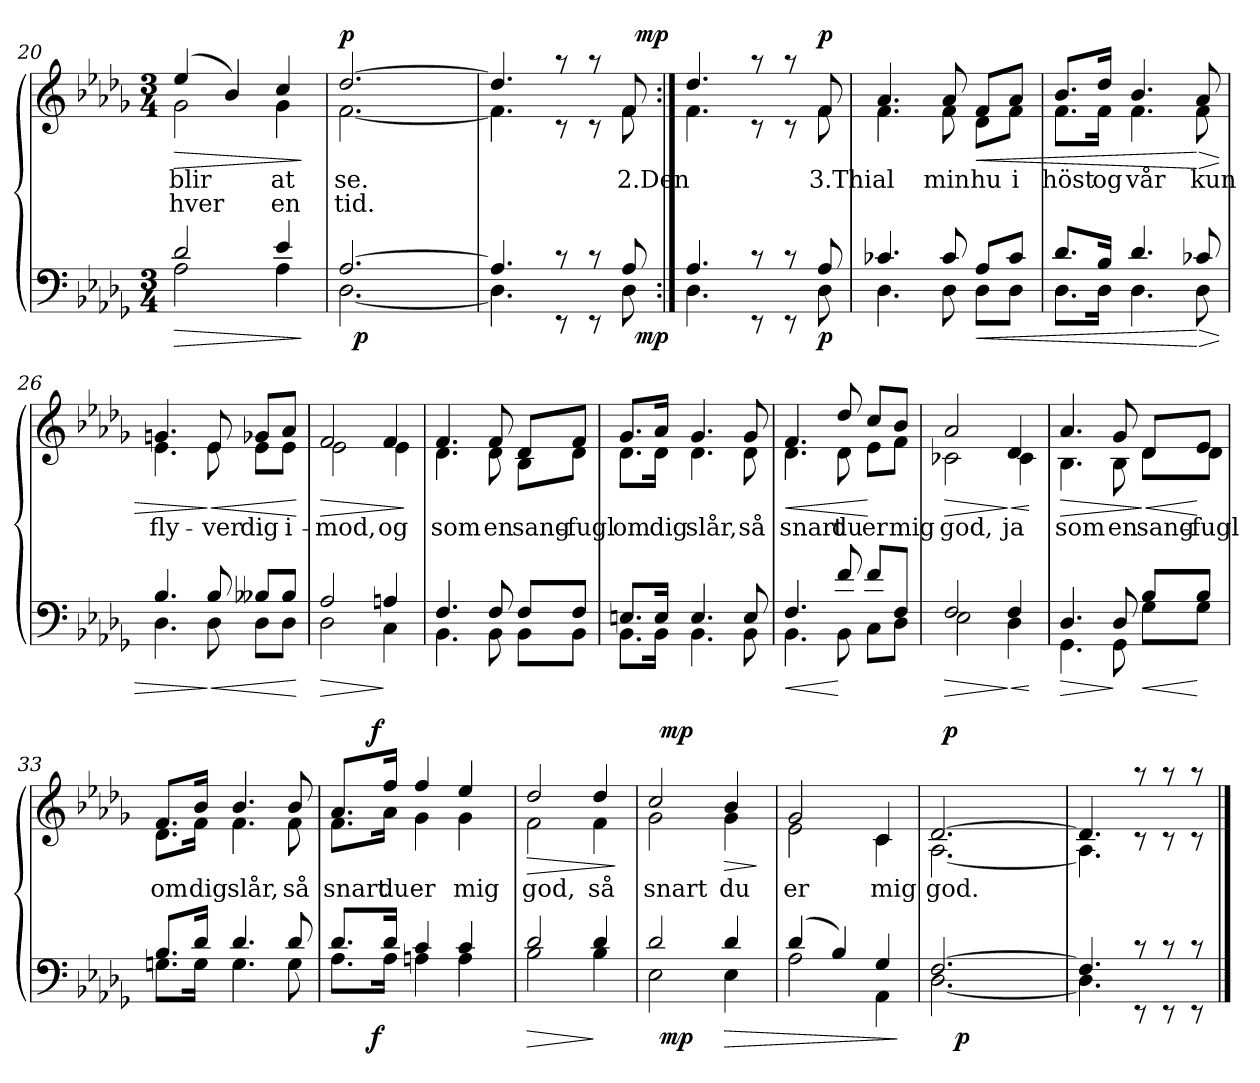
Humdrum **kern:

**kern	**dynam	**kern	**text	**text	**dynam
*part2	*part2	*part1	*part1	*part1	*part1
*staff2	*staff2	*staff1	*staff1	*staff1	*staff1
*clefF4	*	*clefG2	*	*	*
*k[b-e-a-d-g-]	*	*k[b-e-a-d-g-]	*	*	*
*D-:	*	*D-:	*	*	*
*M3/4	*	*M3/4	*	*	*
=20	=20	=20	=20	=20	=20
!	!LO:HP:b	!	!LO:LY:b	!LO:LY:b	!LO:HP:b
*^	*	*^	*	*	*
2d-/	2A-\	>	(>4ee-/	2g-\	blir	hver	>
.	.	.	4b-/)	.	.	.	.
!	!	!	!	!	!LO:LY:b	!LO:LY:b	!
4e-/	4A-\	.	4cc/	4g-\	at	en	.
*v	*v	*	*	*	*	*	*
*	*	*v	*v	*	*	*
.	]	.	.	.	]
=21	=21	=21	=21	=21	=21
*^	*	*	*	*	*
!	!	!	!	!LO:LY:b	!LO:LY:b	!LO:DY:a
*	*^	*	*^	*	*	*
[>2.A-/	[<2.D-\	32ryy	.	[>2.dd-/	[<2.f\	se.	tid.	p
!	!	!	!LO:DY:b	!	!	!	!	!
.	.	2ryy	p	.	.	.	.	.
.	.	8..ryy	.	.	.	.	.	.
=22	=22	=22	=22	=22	=22	=22	=22	=22
*	*	*	*	*	*^	*	*	*
4.A-/]	4.D-\]	2ryy	.	4.dd-/]	4.f\]	2ryy	.	.	.
8rc	8rEE	.	.	8raa	8rc	.	.	.	.
8rc	8rEE	8ryy	.	8raa	8rc	8ryy	.	.	.
!	!	!	!	!	!	!	!LO:LY:b	!	!
8A-/	8D-\	32ryy	.	8f/	8f\	32ryy	2.Den	.	.
!	!	!	!LO:DY:b	!	!	!	!	!	!LO:DY:a
.	.	16.ryy	mp	.	.	16.ryy	.	.	mp
*	*v	*v	*	*	*	*	*	*	*
*	*	*	*	*v	*v	*	*	*
!!LO:PB:g=z
=23:|!	=23:|!	=23:|!	=23:|!	=23:|!	=23:|!	=23:|!	=23:|!
4.A-/	4.D-\	.	4.dd-/	4.f\	.	.	.
8rc	8rEE	.	8raa	8rc	.	.	.
8rc	8rEE	.	8raa	8rc	.	.	.
!	!	!LO:DY:b	!	!	!LO:LY:b	!	!LO:DY:a
8A-/	8D-\	p	8f/	8f\	3.Thi	.	p
=24	=24	=24	=24	=24	=24	=24	=24
!	!	!	!	!	!LO:LY:b	!	!
4.c-X/	4.D-\	.	4.a-/	4.f\	al	.	.
!	!	!	!	!	!LO:LY:b	!	!
8c-/	8D-\	.	8a-/	8f\	min	.	.
!	!	!LO:HP:b	!	!	!LO:LY:b	!	!LO:HP:b
8A-/L	8D-\L	<	8f/L	8d-\L	hu	.	<
!	!	!	!	!	!LO:LY:b	!	!
8c-/J	8D-\J	.	8a-/J	8f\J	i	.	.
=25	=25	=25	=25	=25	=25	=25	=25
!	!	!	!	!	!LO:LY:b	!	!
8.d-/L	8.D-\L	.	8.b-/L	8.f\L	höst	.	.
!	!	!	!	!	!LO:LY:b	!	!
16B-/Jk	16D-\Jk	.	16dd-/Jk	16f\Jk	og	.	.
!	!	!	!	!	!LO:LY:b	!	!
4.d-/	4.D-\	.	4.b-/	4.f\	vår	.	.
!	!	!LO:HP:n=1:b	!	!	!LO:LY:b	!	!LO:HP:n=1:b
8c-X/	8D-\	[ >	8a-/	8f\	kun	.	[ >
=26	=26	=26	=26	=26	=26	=26	=26
!	!	!	!	!	!LO:LY:b	!	!
4.B-/	4.D-\	.	4.gn/	4.e-\	fly-	.	.
!	!	!LO:HP:n=1:b	!	!	!LO:LY:b	!	!LO:HP:n=1:b
8B-/	8D-\	] <	8e-/	8e-\	-ver	.	] <
!	!	!	!	!	!LO:LY:b	!	!
8B--X/L	8D-\L	.	8g-X/L	8e-\L	dig	.	.
!	!	!	!	!	!LO:LY:b	!	!
8B--/J	8D-\J	.	8a-/J	8e-\J	i-	.	.
*v	*v	*	*	*	*	*	*
*	*	*v	*v	*	*	*
.	[	.	.	.	[
=27	=27	=27	=27	=27	=27
!	!LO:HP:b	!	!LO:LY:b	!	!LO:HP:b
*^	*	*^	*	*	*
2A-/	2D-\	>	2f/	2e-\	-mod,	.	>
!	!	!	!	!	!LO:LY:b	!	!
4An/	4C\	]	4f/	4e-\	og	.	.
*v	*v	*	*	*	*	*	*
*	*	*v	*v	*	*	*
.	.	.	.	.	]
!!LO:LB:g=z
=28	=28	=28	=28	=28	=28
*^	*	*	*	*	*
!	!	!	!	!LO:LY:b	!	!
*	*	*	*^	*	*	*
4.F/	4.BB-\	.	4.f/	4.d-\	som	.	.
!	!	!	!	!	!LO:LY:b	!	!
8F/	8BB-\	.	8f/	8d-\	en	.	.
!	!	!	!	!	!LO:LY:b	!	!
8F/L	8BB-\L	.	8d-/L	8B-\L	sang-	.	.
!	!	!	!	!	!LO:LY:b	!	!
8F/J	8BB-\J	.	8f/J	8d-\J	-fugl	.	.
=29	=29	=29	=29	=29	=29	=29	=29
!	!	!	!	!	!LO:LY:b	!	!
8.En/L	8.BB-\L	.	8.g-/L	8.d-\L	om	.	.
!	!	!	!	!	!LO:LY:b	!	!
16E/Jk	16BB-\Jk	.	16a-/Jk	16d-\Jk	dig	.	.
!	!	!	!	!	!LO:LY:b	!	!
4.E/	4.BB-\	.	4.g-/	4.d-\	slår,	.	.
!	!	!	!	!	!LO:LY:b	!	!
8E/	8BB-\	.	8g-/	8d-\	så	.	.
=30	=30	=30	=30	=30	=30	=30	=30
!	!	!LO:HP:b	!	!	!LO:LY:b	!	!LO:HP:b
4.F/	4.BB-\	<	4.f/	4.d-\	snart	.	<
!	!	!	!	!	!LO:LY:b	!	!
8f/	8BB-\	[	8dd-/	8d-\	du	.	.
!	!	!	!	!	!LO:LY:b	!	!
8f/L	8C\L	.	8cc/L	8e-\L	er	.	[
!	!	!	!	!	!LO:LY:b	!	!
8F/J	8D-\J	.	8b-/J	8f\J	mig	.	.
=31	=31	=31	=31	=31	=31	=31	=31
!	!	!LO:HP:b	!	!	!LO:LY:b	!	!LO:HP:b
2F/	2E-\	>	2a-/	2c-X\	god,	.	>
!	!	!LO:HP:n=1:b	!	!	!LO:LY:b	!	!LO:HP:n=1:b
4F/	4D-\	] <	4d-/	4c-\	ja	.	] <
*v	*v	*	*	*	*	*	*
*	*	*v	*v	*	*	*
.	[	.	.	.	[
=32	=32	=32	=32	=32	=32
!	!LO:HP:b	!	!LO:LY:b	!	!LO:HP:b
*^	*	*^	*	*	*
4.D-/	4.GG-\	>	4.a-/	4.B-\	som	.	>
!	!	!	!	!	!LO:LY:b	!	!
8D-/	8GG-\	]	8g-/	8B-\	en	.	.
!	!	!LO:HP:b	!	!	!LO:LY:b	!	!LO:HP:n=1:b
8B-/L	8G-\L	<	8d-/L	8d-\L	sang-	.	] <
!	!	!	!	!	!LO:LY:b	!	!
8B-/J	8G-\J	[	8e-/J	8d-\J	-fugl	.	[
!!LO:LB:g=z	!!
=33	=33	=33	=33	=33	=33	=33	=33
!	!	!	!	!	!LO:LY:b	!	!
8.B-/L	8.Gn\L	.	8.f/L	8.d-\L	om	.	.
!	!	!	!	!	!LO:LY:b	!	!
16d-/Jk	16G\Jk	.	16b-/Jk	16f\Jk	dig	.	.
!	!	!	!	!	!LO:LY:b	!	!
4.d-/	4.G\	.	4.b-/	4.f\	slår,	.	.
!	!	!	!	!	!LO:LY:b	!	!
8d-/	8G\	.	8b-/	8f\	så	.	.
=34	=34	=34	=34	=34	=34	=34	=34
!	!	!	!	!	!LO:LY:b	!	!
*	*^	*	*	*^	*	*	*
8.d-/L	8.A-\L	8ryy	.	8.a-/L	8.f\L	8ryy	snart	.	.
.	.	32ryy	.	.	.	32ryy	.	.	.
!	!	!	!LO:DY:b	!	!	!	!	!	!LO:DY:a
.	.	2ryy	f	.	.	2ryy	.	.	f
!	!	!	!	!	!	!	!LO:LY:b	!	!
16d-/Jk	16A-\Jk	.	.	16ff/Jk	16a-\Jk	.	du	.	.
!	!	!	!	!	!	!	!LO:LY:b	!	!
4c/	4An\	.	.	4ff/	4g-\	.	er	.	.
!	!	!	!	!	!	!	!LO:LY:b	!	!
4c/	4A\	.	.	4ee-/	4g-\	.	mig	.	.
.	.	16.ryy	.	.	.	16.ryy	.	.	.
=35	=35	=35	=35	=35	=35	=35	=35	=35	=35
!	!	!	!LO:HP:b	!	!	!	!LO:LY:b	!	!LO:HP:b
*	*v	*v	*	*	*	*	*	*	*
*	*	*	*	*v	*v	*	*	*
2d-/	2B-\	>	2dd-/	2f\	god,	.	>
!	!	!	!	!	!LO:LY:b	!	!
4d-/	4B-\	]	4dd-/	4f\	så	.	.
*v	*v	*	*	*	*	*	*
*	*	*v	*v	*	*	*
.	.	.	.	.	]
=36	=36	=36	=36	=36	=36
*^	*	*	*	*	*
!	!	!	!	!LO:LY:b	!	!
*	*^	*	*^	*	*	*
*	*	*	*	*	*^	*	*	*
2d-/	2E-\	32ryy	.	2cc/	2g-\	32ryy	snart	.	.
!	!	!	!LO:DY:b	!	!	!	!	!	!LO:DY:a
.	.	2ryy	mp	.	.	2ryy	.	.	mp
!	!	!	!LO:HP:b	!	!	!	!LO:LY:b	!	!LO:HP:b
4d-/	4E-\	.	>	4b-/	4g-\	.	du	.	>
.	.	8..ryy	.	.	.	8..ryy	.	.	.
.	.	.	.	.	.	.	.	.	]
=37	=37	=37	=37	=37	=37	=37	=37	=37	=37
!	!	!	!	!	!	!	!LO:LY:b	!	!
*	*v	*v	*	*	*	*	*	*	*
*	*	*	*	*v	*v	*	*	*
(>4d-/	2A-\	.	2g-/	2e-\	er	.	.
4B-/)	.	.	.	.	.	.	.
!	!	!	!	!	!LO:LY:b	!	!
4G-/	4AA-\	.	4c/	4c\	mig	.	.
*v	*v	*	*	*	*	*	*
*	*	*v	*v	*	*	*
.	]	.	.	.	.
=38	=38	=38	=38	=38	=38
*^	*	*	*	*	*
!	!	!	!	!LO:LY:b	!	!
*	*^	*	*^	*	*	*
*	*	*	*	*	*^	*	*	*
[>2.F/	[<2.D-\	16ryy	.	[>2.d-/	[<2.A-\	32ryy	god.	.	.
!	!	!	!	!	!	!	!	!	!LO:DY:a
.	.	.	.	.	.	2ryy	.	.	p
!	!	!	!LO:DY:b	!	!	!	!	!	!
.	.	2ryy	p	.	.	.	.	.	.
.	.	.	.	.	.	8..ryy	.	.	.
.	.	8.ryy	.	.	.	.	.	.	.
*	*v	*v	*	*	*	*	*	*	*
*	*	*	*	*v	*v	*	*	*
=39	=39	=39	=39	=39	=39	=39	=39
4.F/]	4.D-\]	.	4.d-/]	4.A-\]	.	.	.
8rc	8rEE	.	8raa	8rc	.	.	.
8rc	8rEE	.	8raa	8rc	.	.	.
8rc	8rEE	.	8raa	8rc	.	.	.
*v	*v	*	*	*	*	*	*
*	*	*v	*v	*	*	*
==	==	==	==	==	==
*-	*-	*-	*-	*-	*-
